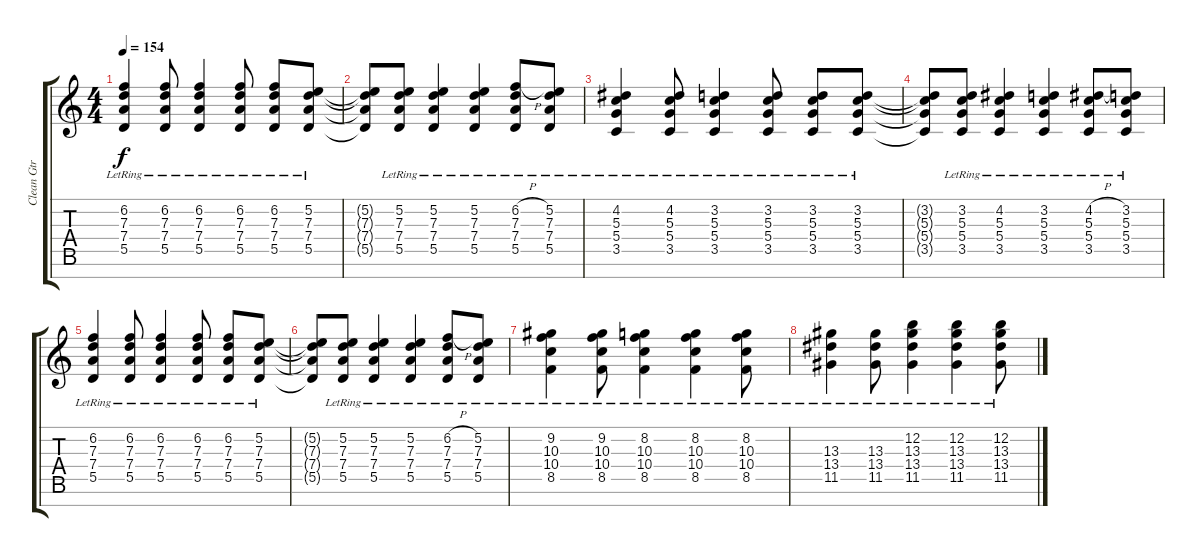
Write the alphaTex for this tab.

\track ("Clean Gtr" "Clean Gtr") {instrument acousticguitarsteel}
\staff {score tabs}
\tuning (E4 B3 G3 D3 A2 E2 B1) {hide}
\ts (4 4)
\tempo 154
\clef g2
\ks c
(6.2{lr} 7.3{lr} 7.4{lr} 5.5{lr}).4{dy f} (6.2{lr} 7.3{lr} 7.4{lr} 5.5{lr}).8 (6.2{lr} 7.3{lr} 7.4{lr} 5.5{lr}).4 (6.2{lr} 7.3{lr} 7.4{lr} 5.5{lr}).8 (6.2{lr} 7.3{lr} 7.4{lr} 5.5{lr}).8 (5.2{lr} 7.3{lr} 7.4{lr} 5.5{lr}).8 |
(5.2{t} 7.3{t} 7.4{t} 5.5{t}).8 (5.2{lr} 7.3{lr} 7.4{lr} 5.5{lr}).8 (5.2{lr} 7.3{lr} 7.4{lr} 5.5{lr}).4 (5.2{lr} 7.3{lr} 7.4{lr} 5.5{lr}).4 (6.2{h lr} 7.3{lr} 7.4{lr} 5.5{lr}).8 (5.2{lr} 7.3{lr} 7.4{lr} 5.5{lr}).8 |
(4.2{lr} 5.3{lr} 5.4{lr} 3.5{lr}).4 (4.2{lr} 5.3{lr} 5.4{lr} 3.5{lr}).8 (3.2{lr} 5.3{lr} 5.4{lr} 3.5{lr}).4 (3.2{lr} 5.3{lr} 5.4{lr} 3.5{lr}).8 (3.2{lr} 5.3{lr} 5.4{lr} 3.5{lr}).8 (3.2{lr} 5.3{lr} 5.4{lr} 3.5{lr}).8 |
(3.2{t} 5.3{t} 5.4{t} 3.5{t}).8 (3.2{lr} 5.3{lr} 5.4{lr} 3.5{lr}).8 (4.2{lr} 5.3{lr} 5.4{lr} 3.5{lr}).4 (3.2{lr} 5.3{lr} 5.4{lr} 3.5{lr}).4 (4.2{h lr} 5.3{lr} 5.4{lr} 3.5{lr}).8 (3.2{lr} 5.3{lr} 5.4{lr} 3.5{lr}).8 |
(6.2{lr} 7.3{lr} 7.4{lr} 5.5{lr}).4 (6.2{lr} 7.3{lr} 7.4{lr} 5.5{lr}).8 (6.2{lr} 7.3{lr} 7.4{lr} 5.5{lr}).4 (6.2{lr} 7.3{lr} 7.4{lr} 5.5{lr}).8 (6.2{lr} 7.3{lr} 7.4{lr} 5.5{lr}).8 (5.2{lr} 7.3{lr} 7.4{lr} 5.5{lr}).8 |
(5.2{t} 7.3{t} 7.4{t} 5.5{t}).8 (5.2{lr} 7.3{lr} 7.4{lr} 5.5{lr}).8 (5.2{lr} 7.3{lr} 7.4{lr} 5.5{lr}).4 (5.2{lr} 7.3{lr} 7.4{lr} 5.5{lr}).4 (6.2{h lr} 7.3{lr} 7.4{lr} 5.5{lr}).8 (5.2{lr} 7.3{lr} 7.4{lr} 5.5{lr}).8 |
(9.2{lr} 10.3{lr} 10.4{lr} 8.5{lr}).4 (9.2{lr} 10.3{lr} 10.4{lr} 8.5{lr}).8 (8.2{lr} 10.3{lr} 10.4{lr} 8.5{lr}).4 (8.2{lr} 10.3{lr} 10.4{lr} 8.5{lr}).4 (8.2{lr} 10.3{lr} 10.4{lr} 8.5{lr}).8 |
(13.3{lr} 13.4{lr} 11.5{lr}).4 (13.3{lr} 13.4{lr} 11.5{lr}).8 (12.2{lr} 13.3{lr} 13.4{lr} 11.5{lr}).4 (12.2{lr} 13.3{lr} 13.4{lr} 11.5{lr}).4 (12.2{lr} 13.3{lr} 13.4{lr} 11.5{lr}).8
